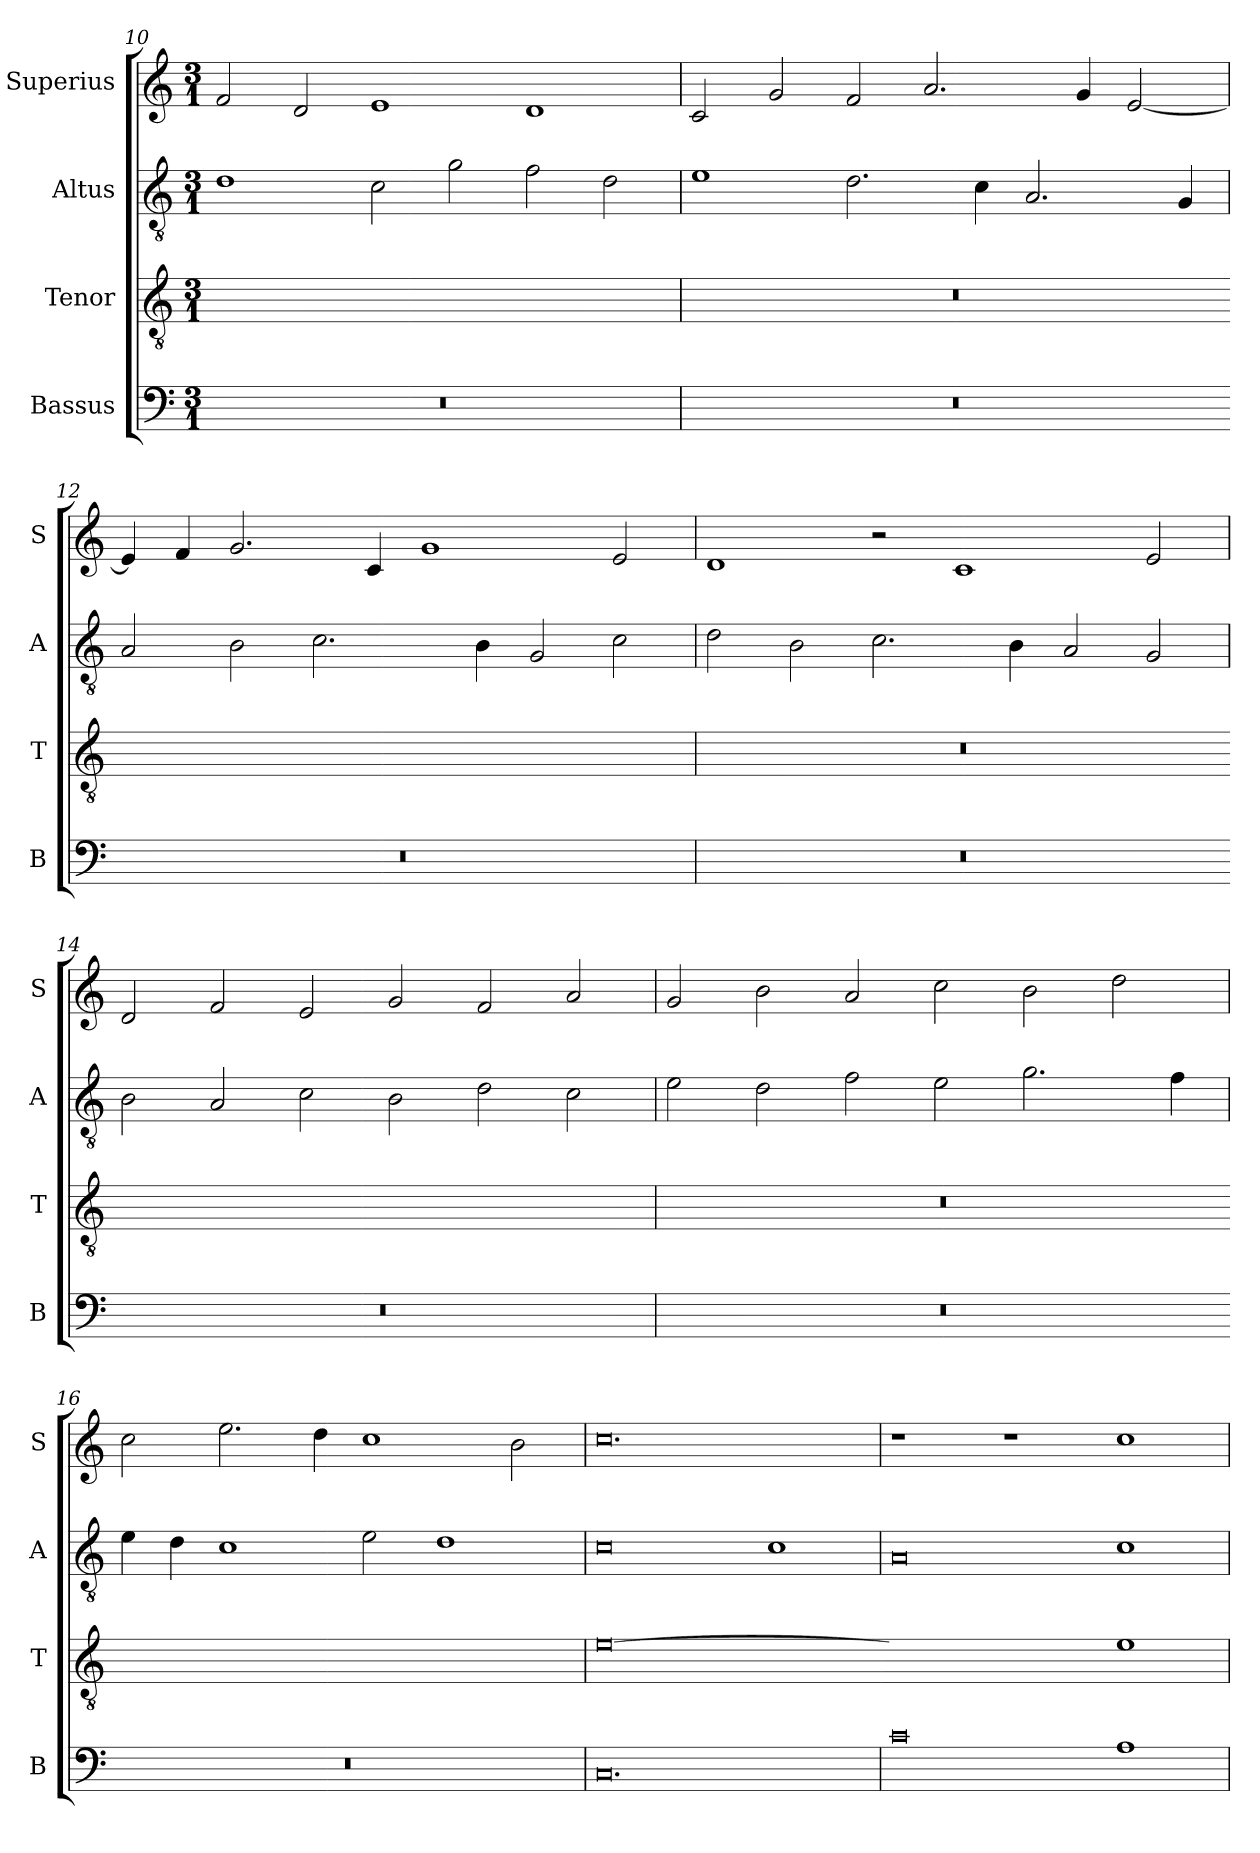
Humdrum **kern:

**kern	**kern	**kern	**kern
*part4	*part3	*part2	*part1
*staff4	*staff3	*staff2	*staff1
*I"Bassus	*I"Tenor	*I"Altus	*I"Superius
*I'B	*I'T	*I'A	*I'S
*clefF4	*clefGv2	*clefGv2	*clefG2
*k[]	*k[]	*k[]	*k[]
*M3/1	*M3/1	*M3/1	*M3/1
=10	=10	=10	=10
0.r	0.ryy	1d	2f/
.	.	.	2d/
.	.	2c\	1e
.	.	2g\	.
.	.	2f\	1d
.	.	2d\	.
=11	=11	=11	=11
0.r	0.r	1e	2c/
.	.	.	2g/
.	.	2.d\	2f/
.	.	.	2.a/
.	.	4c\	.
.	.	2.A/	.
.	.	.	4g/
.	.	.	[2e/
.	.	4G/	.
=12	=12-	=12	=12
0.r	0.ryy	2A/	4e/]
.	.	.	4f/
.	.	2B\	2.g/
.	.	2.c\	.
.	.	.	4c/
.	.	.	1g
.	.	4B\	.
.	.	2G/	.
.	.	2c\	2e/
=13	=13	=13	=13
0.r	0.r	2d\	1d
.	.	2B\	.
.	.	2.c\	2r
.	.	.	1c
.	.	4B\	.
.	.	2A/	.
.	.	2G/	2e/
=14	=14-	=14	=14
0.r	0.ryy	2B\	2d/
.	.	2A/	2f/
.	.	2c\	2e/
.	.	2B\	2g/
.	.	2d\	2f/
.	.	2c\	2a/
=15	=15	=15	=15
0.r	0.r	2e\	2g/
.	.	2d\	2b\
.	.	2f\	2a/
.	.	2e\	2cc\
.	.	2.g\	2b\
.	.	.	2dd\
.	.	4f\	.
=16	=16-	=16	=16
0.r	0.ryy	4e\	2cc\
.	.	4d\	.
.	.	1c	2.ee\
.	.	.	4dd\
.	.	2e\	1cc
.	.	1d	.
.	.	.	2b\
=17	=17	=17	=17
!	!LO:N:vis=0	!	!
0.C	[0.e	0c	0.cc
.	.	1c	.
=18	=18-	=18	=18
0c	0eyy]	0A	1r
.	.	.	1r
1A	1e	1c	1cc
=	=	=	=
*-	*-	*-	*-
